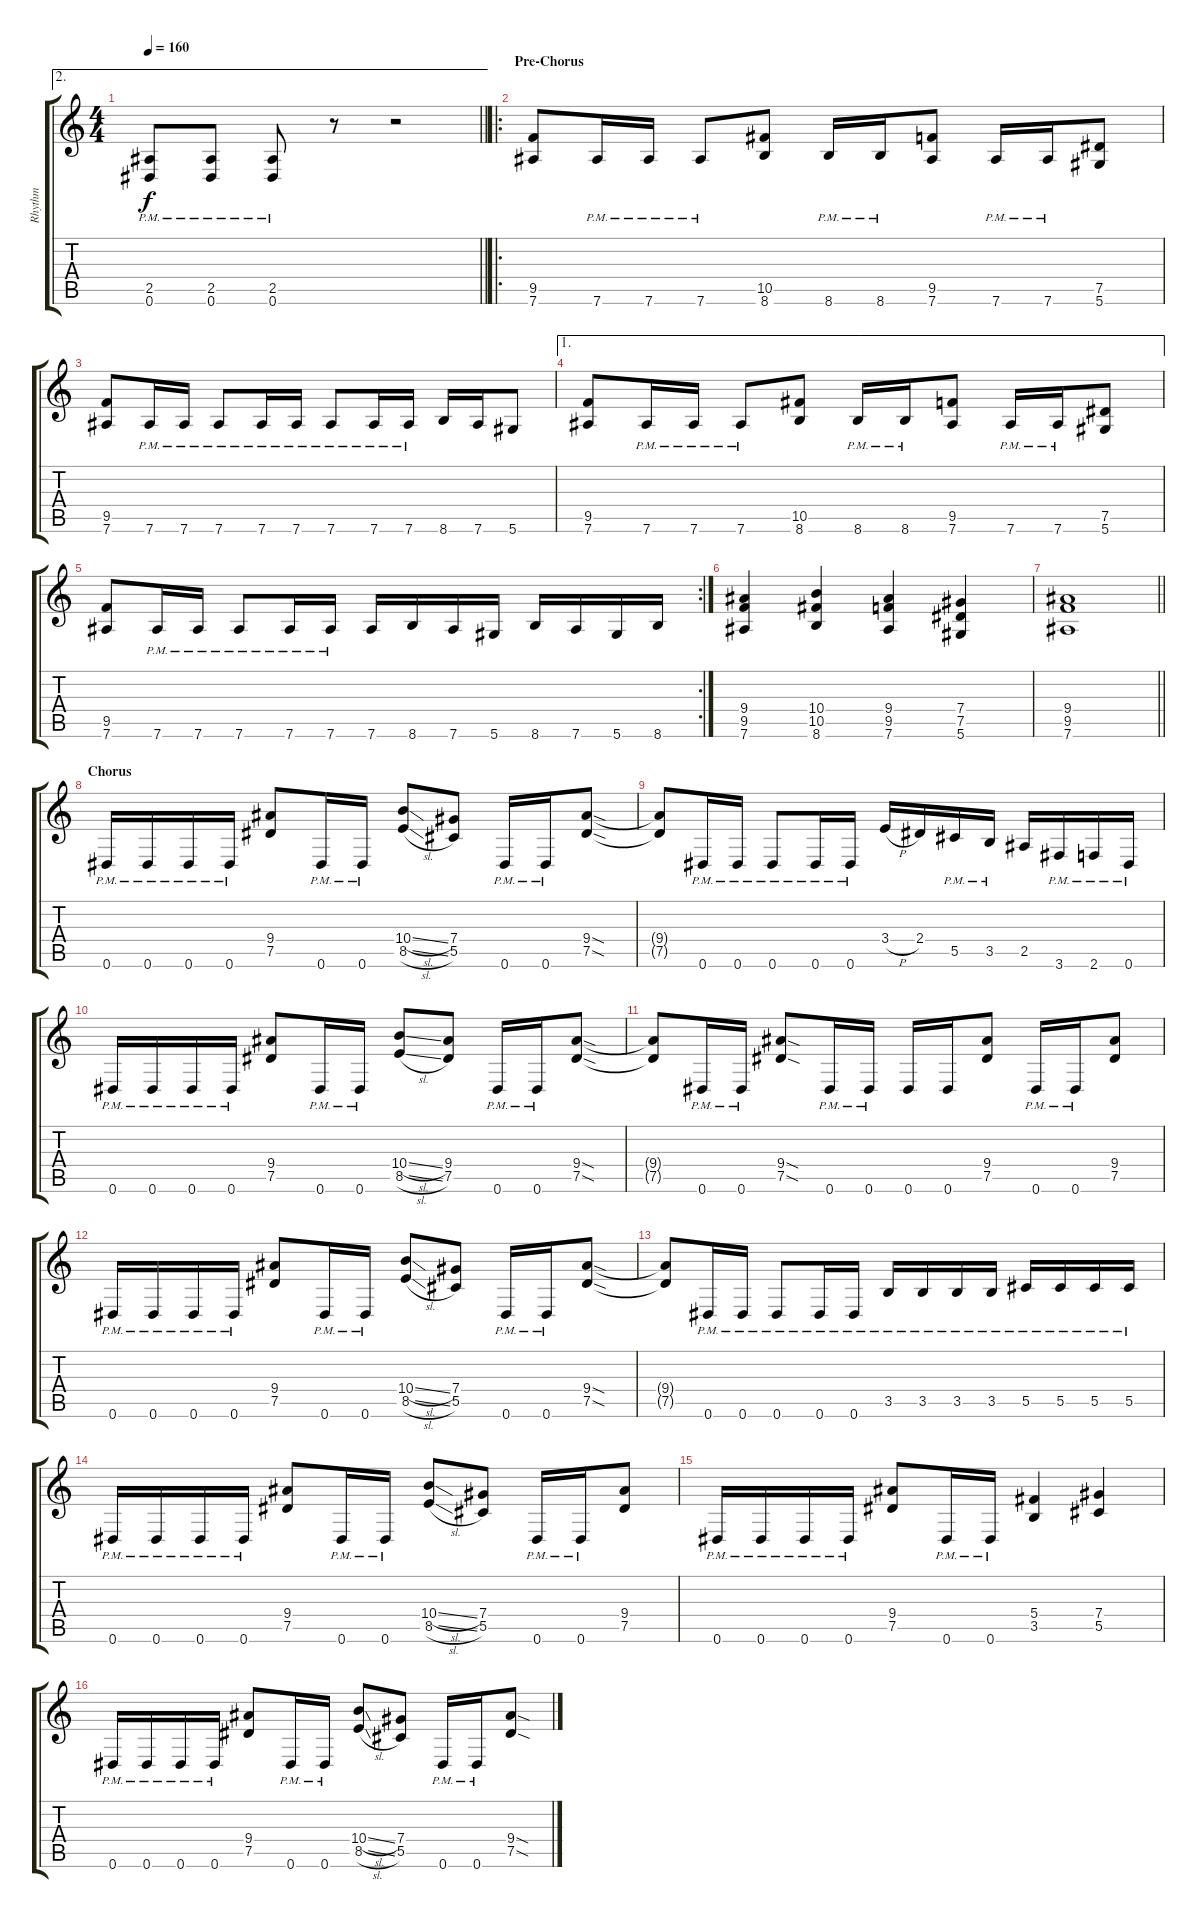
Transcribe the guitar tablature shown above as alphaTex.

\track ("Rhythm" "Rhythm") {instrument distortionguitar}
\staff {score tabs}
\tuning (Eb4 Bb3 Gb3 Db3 Ab2 Eb2) {hide}
\ae 2
\ts (4 4)
\tempo 160
\clef g2
\barLineRight lightlight
\ks c
(2.5{pm} 0.6{pm}).8{dy f} (2.5{pm} 0.6{pm}).8 (2.5{pm} 0.6{pm}).8 r.8 r.2 |
\ro
\section ("" "Pre-Chorus")
(9.5 7.6).8 7.6{pm}.16 7.6{pm}.16 7.6{pm}.8 (10.5 8.6).8 8.6{pm}.16 8.6{pm}.16 (9.5 7.6).8 7.6{pm}.16 7.6{pm}.16 (7.5 5.6).8 |
(9.5 7.6).8 7.6{pm}.16 7.6{pm}.16 7.6{pm}.8 7.6{pm}.16 7.6{pm}.16 7.6{pm}.8 7.6{pm}.16 7.6{pm}.16 8.6.16 7.6.16 5.6.8 |
\ae 1
(9.5 7.6).8 7.6{pm}.16 7.6{pm}.16 7.6{pm}.8 (10.5 8.6).8 8.6{pm}.16 8.6{pm}.16 (9.5 7.6).8 7.6{pm}.16 7.6{pm}.16 (7.5 5.6).8 |
\rc 2
(9.5 7.6).8 7.6{pm}.16 7.6{pm}.16 7.6{pm}.8 7.6{pm}.16 7.6{pm}.16 7.6.16 8.6.16 7.6.16 5.6.16 8.6.16 7.6.16 5.6.16 8.6.16 |
(9.4 9.5 7.6).4 (10.4 10.5 8.6).4 (9.4 9.5 7.6).4 (7.4 7.5 5.6).4 |
\barLineRight lightlight
(9.4 9.5 7.6).1 |
\section ("" "Chorus")
0.6{pm}.16 0.6{pm}.16 0.6{pm}.16 0.6{pm}.16 (9.4 7.5).8 0.6{pm}.16 0.6{pm}.16 (10.4{sl} 8.5{sl}).8 (7.4 5.5).8 0.6{pm}.16 0.6{pm}.16 (9.4{sod} 7.5{sod}).8 |
(9.4{t} 7.5{t}).8 0.6{pm}.16 0.6{pm}.16 0.6{pm}.8 0.6{pm}.16 0.6{pm}.16 3.4{h}.16 2.4.16 5.5{pm}.16 3.5{pm}.16 2.5.16 3.6{pm}.16 2.6{pm}.16 0.6{pm}.16 |
0.6{pm}.16 0.6{pm}.16 0.6{pm}.16 0.6{pm}.16 (9.4 7.5).8 0.6{pm}.16 0.6{pm}.16 (10.4{sl} 8.5{sl}).8 (9.4 7.5).8 0.6{pm}.16 0.6{pm}.16 (9.4{sod} 7.5{sod}).8 |
(9.4{t} 7.5{t}).8 0.6{pm}.16 0.6{pm}.16 (9.4{sod} 7.5{sod}).8 0.6{pm}.16 0.6{pm}.16 0.6.16 0.6.16 (9.4 7.5).8 0.6{pm}.16 0.6{pm}.16 (9.4 7.5).8 |
0.6{pm}.16 0.6{pm}.16 0.6{pm}.16 0.6{pm}.16 (9.4 7.5).8 0.6{pm}.16 0.6{pm}.16 (10.4{sl} 8.5{sl}).8 (7.4 5.5).8 0.6{pm}.16 0.6{pm}.16 (9.4{sod} 7.5{sod}).8 |
(9.4{t} 7.5{t}).8 0.6{pm}.16 0.6{pm}.16 0.6{pm}.8 0.6{pm}.16 0.6{pm}.16 3.5{pm}.16 3.5{pm}.16 3.5{pm}.16 3.5{pm}.16 5.5{pm}.16 5.5{pm}.16 5.5{pm}.16 5.5{pm}.16 |
0.6{pm}.16 0.6{pm}.16 0.6{pm}.16 0.6{pm}.16 (9.4 7.5).8 0.6{pm}.16 0.6{pm}.16 (10.4{sl} 8.5{sl}).8 (7.4 5.5).8 0.6{pm}.16 0.6{pm}.16 (9.4 7.5).8 |
0.6{pm}.16 0.6{pm}.16 0.6{pm}.16 0.6{pm}.16 (9.4 7.5).8 0.6{pm}.16 0.6{pm}.16 (5.4 3.5).4 (7.4 5.5).4 |
0.6{pm}.16 0.6{pm}.16 0.6{pm}.16 0.6{pm}.16 (9.4 7.5).8 0.6{pm}.16 0.6{pm}.16 (10.4{sl} 8.5{sl}).8 (7.4 5.5).8 0.6{pm}.16 0.6{pm}.16 (9.4{sod} 7.5{sod}).8
